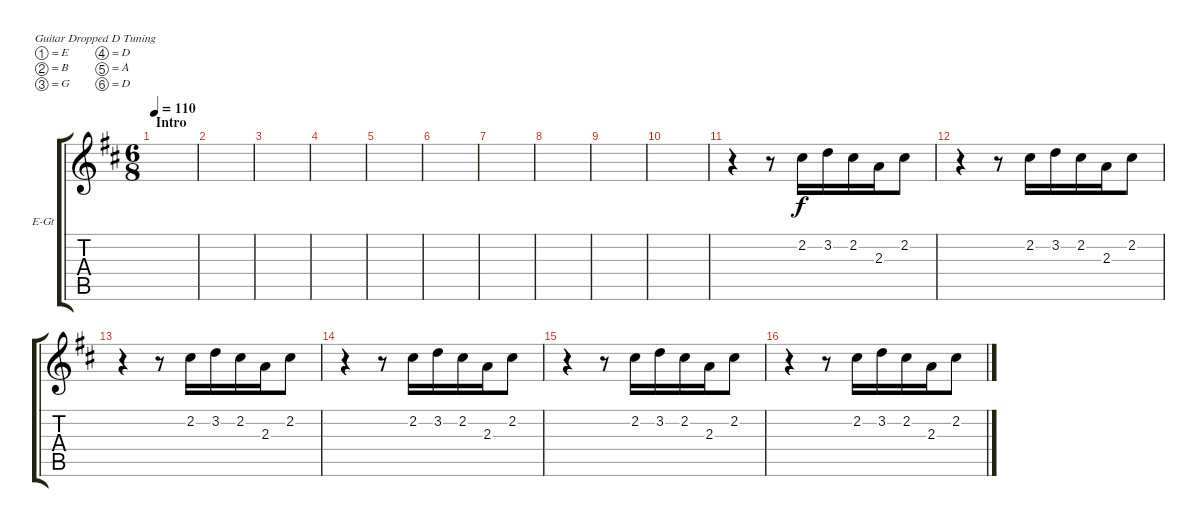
\defaultSystemsLayout 4
\bracketExtendMode groupsimilarinstruments
\firstSystemTrackNameOrientation horizontal
\otherSystemsTrackNameOrientation horizontal
\track ("Electric Guitar" "E-Gt") {instrument overdrivenguitar}
\staff {score tabs}
\tuning (E4 B3 G3 D3 A2 D2)
\ts (6 8)
\section ("" "Intro")
\tempo 110
\clef g2
\ks d
|
|
|
|
|
|
|
|
|
|
r.4 r.8 2.2.16 3.2.16 2.2.16 2.3.16 2.2.8 |
r.4 r.8 2.2.16 3.2.16 2.2.16 2.3.16 2.2.8 |
r.4 r.8 2.2.16 3.2.16 2.2.16 2.3.16 2.2.8 |
r.4 r.8 2.2.16 3.2.16 2.2.16 2.3.16 2.2.8 |
r.4 r.8 2.2.16 3.2.16 2.2.16 2.3.16 2.2.8 |
r.4 r.8 2.2.16 3.2.16 2.2.16 2.3.16 2.2.8
